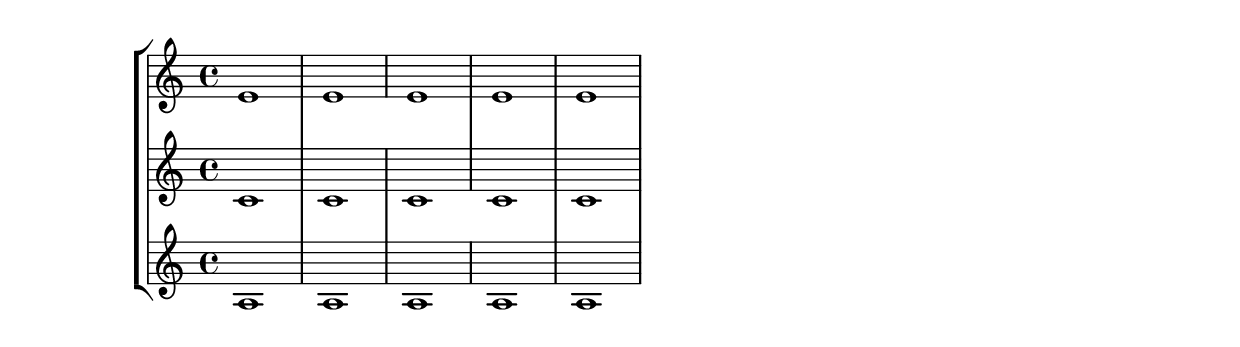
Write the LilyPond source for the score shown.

%% DO NOT EDIT this file manually; it is automatically
%% generated from LSR http://lsr.dsi.unimi.it
%% Make any changes in LSR itself, or in Documentation/snippets/new/ ,
%% and then run scripts/auxiliar/makelsr.py
%%
%% This file is in the public domain.
\version "2.14.2"

\header {
  lsrtags = "tweaks-and-overrides, rhythms"

%% Translation of GIT committish: b482c3e5b56c3841a88d957e0ca12964bd3e64fa
  texidoces = "
De forma predeterminada, las líneas divisorias en los grupos
StaffGroup, PianoStaff o GrandStaff se conectan entre los pentagramas.
Se puede alterar este comportamiento pentagrama a pentagrama.

"
  doctitlees = "Quitar las barras de compás entre los pentagramas de un StaffGroup PianoStaff o GrandStaff"



  texidoc = "
By default, bar lines in StaffGroup, PianoStaff, or GrandStaff groups
are connected between the staves.  This behaviour can be overridden on
a staff-by-staff basis.

"
  doctitle = "Removing connecting bar lines on StaffGroup PianoStaff or GrandStaff"
} % begin verbatim


\relative c' {
  \new StaffGroup <<
    \new Staff {
      e1 | e
      \once \override Staff.BarLine #'allow-span-bar = ##f
      e1 | e | e
    }
    \new Staff {
      c1 | c | c
      \once \override Staff.BarLine #'allow-span-bar = ##f
      c1 | c
    }
    \new Staff {
      a1 | a | a | a | a
    }
  >>
}

